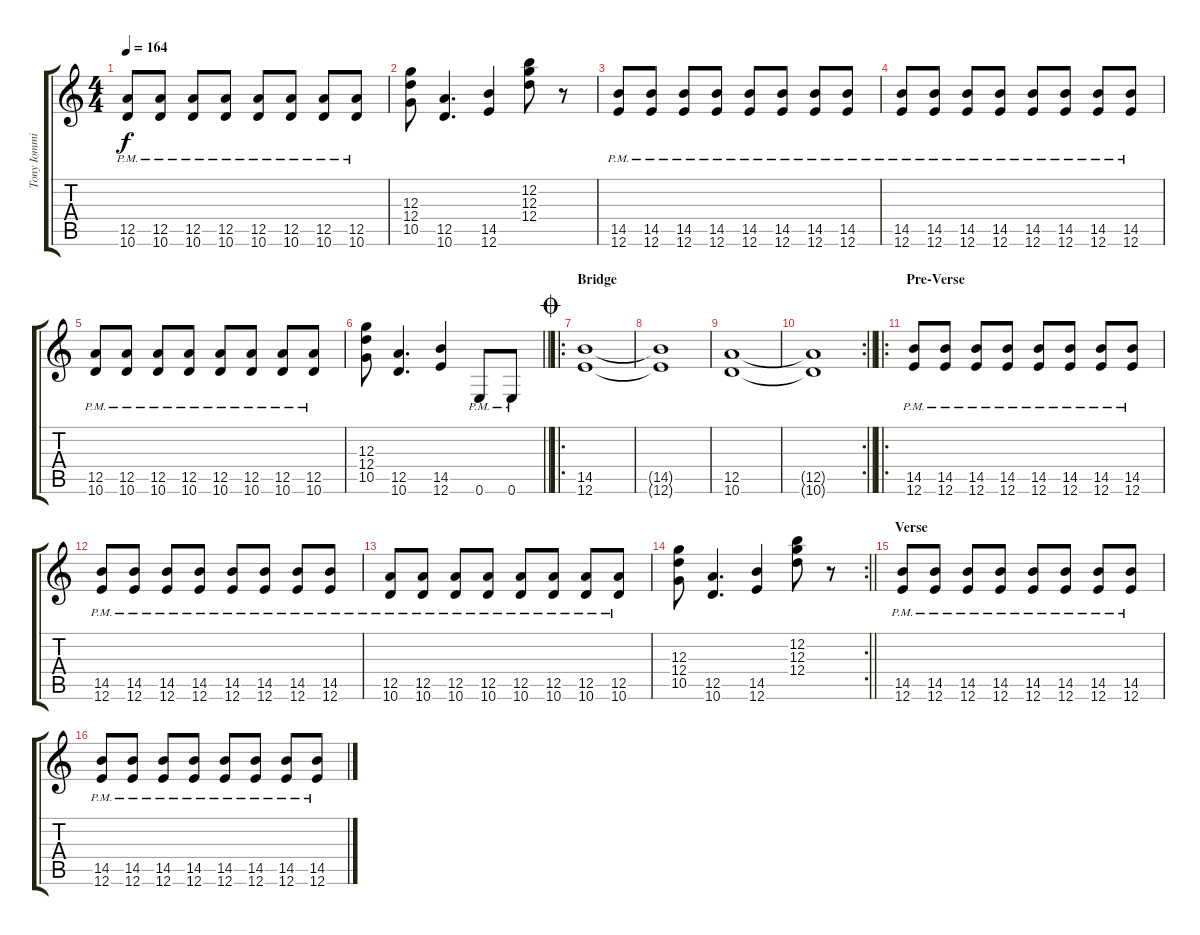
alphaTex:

\track ("Tony Iommi" "Tony Iommi") {instrument overdrivenguitar}
\staff {score tabs}
\tuning (E4 B3 G3 D3 A2 E2) {hide}
\ts (4 4)
\tempo 164
\clef g2
\ks c
(12.5{pm} 10.6{pm}).8{dy f} (12.5{pm} 10.6{pm}).8 (12.5{pm} 10.6{pm}).8 (12.5{pm} 10.6{pm}).8 (12.5{pm} 10.6{pm}).8 (12.5{pm} 10.6{pm}).8 (12.5{pm} 10.6{pm}).8 (12.5{pm} 10.6{pm}).8 |
(12.3 12.4 10.5).8 (12.5 10.6).4{d} (14.5 12.6).4 (12.2 12.3 12.4).8 r.8 |
(14.5{pm} 12.6{pm}).8 (14.5{pm} 12.6{pm}).8 (14.5{pm} 12.6{pm}).8 (14.5{pm} 12.6{pm}).8 (14.5{pm} 12.6{pm}).8 (14.5{pm} 12.6{pm}).8 (14.5{pm} 12.6{pm}).8 (14.5{pm} 12.6{pm}).8 |
(14.5{pm} 12.6{pm}).8 (14.5{pm} 12.6{pm}).8 (14.5{pm} 12.6{pm}).8 (14.5{pm} 12.6{pm}).8 (14.5{pm} 12.6{pm}).8 (14.5{pm} 12.6{pm}).8 (14.5{pm} 12.6{pm}).8 (14.5{pm} 12.6{pm}).8 |
(12.5{pm} 10.6{pm}).8 (12.5{pm} 10.6{pm}).8 (12.5{pm} 10.6{pm}).8 (12.5{pm} 10.6{pm}).8 (12.5{pm} 10.6{pm}).8 (12.5{pm} 10.6{pm}).8 (12.5{pm} 10.6{pm}).8 (12.5{pm} 10.6{pm}).8 |
\barLineRight lightlight
(12.3 12.4 10.5).8 (12.5 10.6).4{d} (14.5 12.6).4 0.6{pm}.8 0.6{pm}.8 |
\ro
\section ("" "Bridge")
\jump coda
(14.5 12.6).1 |
(14.5{t} 12.6{t}).1 |
(12.5 10.6).1 |
\rc 2
\barLineRight lightlight
(12.5{t} 10.6{t}).1 |
\ro
\section ("" "Pre-Verse")
(14.5{pm} 12.6{pm}).8 (14.5{pm} 12.6{pm}).8 (14.5{pm} 12.6{pm}).8 (14.5{pm} 12.6{pm}).8 (14.5{pm} 12.6{pm}).8 (14.5{pm} 12.6{pm}).8 (14.5{pm} 12.6{pm}).8 (14.5{pm} 12.6{pm}).8 |
(14.5{pm} 12.6{pm}).8 (14.5{pm} 12.6{pm}).8 (14.5{pm} 12.6{pm}).8 (14.5{pm} 12.6{pm}).8 (14.5{pm} 12.6{pm}).8 (14.5{pm} 12.6{pm}).8 (14.5{pm} 12.6{pm}).8 (14.5{pm} 12.6{pm}).8 |
(12.5{pm} 10.6{pm}).8 (12.5{pm} 10.6{pm}).8 (12.5{pm} 10.6{pm}).8 (12.5{pm} 10.6{pm}).8 (12.5{pm} 10.6{pm}).8 (12.5{pm} 10.6{pm}).8 (12.5{pm} 10.6{pm}).8 (12.5{pm} 10.6{pm}).8 |
\rc 2
\barLineRight lightlight
(12.3 12.4 10.5).8 (12.5 10.6).4{d} (14.5 12.6).4 (12.2 12.3 12.4).8 r.8 |
\section ("" "Verse")
(14.5{pm} 12.6{pm}).8 (14.5{pm} 12.6{pm}).8 (14.5{pm} 12.6{pm}).8 (14.5{pm} 12.6{pm}).8 (14.5{pm} 12.6{pm}).8 (14.5{pm} 12.6{pm}).8 (14.5{pm} 12.6{pm}).8 (14.5{pm} 12.6{pm}).8 |
(14.5{pm} 12.6{pm}).8 (14.5{pm} 12.6{pm}).8 (14.5{pm} 12.6{pm}).8 (14.5{pm} 12.6{pm}).8 (14.5{pm} 12.6{pm}).8 (14.5{pm} 12.6{pm}).8 (14.5{pm} 12.6{pm}).8 (14.5{pm} 12.6{pm}).8
